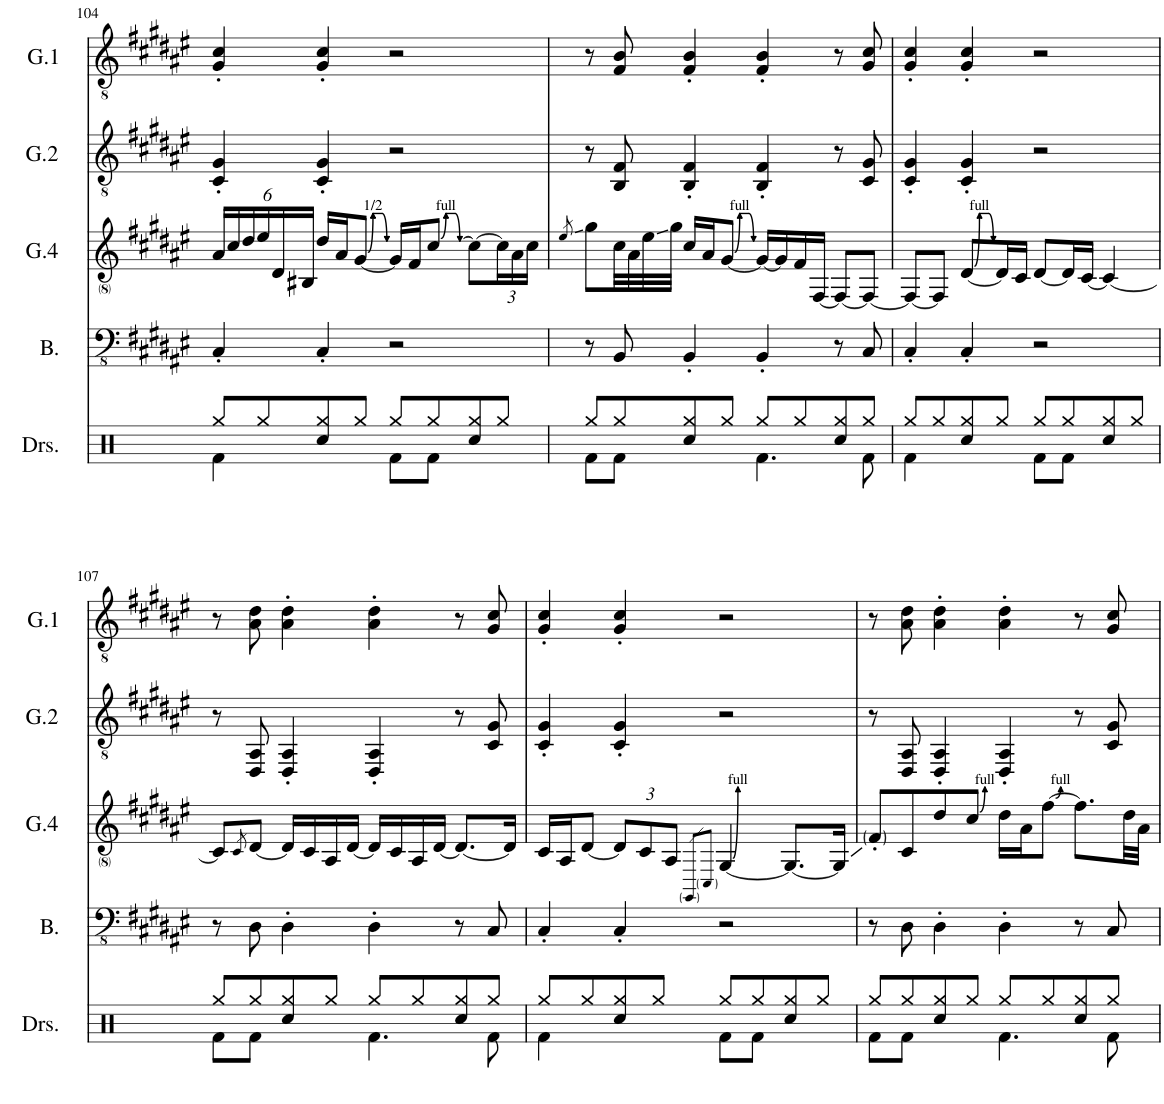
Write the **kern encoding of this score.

**kern	**kern	**kern	**kern
*part4	*part3	*part2	*part1
*staff4	*staff3	*staff2	*staff1
*I"Bass	*I"Guitar 4	*I"Guitar 2	*I"Guitar 1
*I'B.	*I'G.4	*I'G.2	*I'G.1
!!LO:PB:g=z
*clefFv4	*clefG2	*clefGv2	*clefGv2
*k[f#c#g#d#a#e#]	*k[f#c#g#d#a#e#]	*k[f#c#g#d#a#e#]	*k[f#c#g#d#a#e#]
*M4/4	*M4/4	*M4/4	*M4/4
*	*Xbrackettup	*	*
=104	=104	=104	=104
4CC#'/	24a#/LL	4C#/' 4G#/'	4G#/' 4c#/'
.	24cc#/	.	.
.	24dd#/	.	.
.	24ee#/	.	.
.	24d#/	.	.
.	24B#X/JJ	.	.
4CC#'/	16dd#/LL	4C#/' 4G#/'	4G#/' 4c#/'
.	16a#/J	.	.
.	[8g#/J	.	.
2r	16g#/LL]	2r	2r
.	16f#/J	.	.
.	[8cc#/J	.	.
.	8cc#\L_	.	.
.	24cc#\L]	.	.
.	24a#\	.	.
.	24cc#\JJ	.	.
=105	=105	=105	=105
.	8qee#/	.	.
8r	8gg#\L	8r	8r
8BBB/	32cc#\LL	8BB/ 8F#/	8F#/ 8B/
.	32a#\	.	.
.	32ee#\	.	.
.	32gg#\JJJ	.	.
4BBB'/	16cc#/LL	4BB/' 4F#/'	4F#/' 4B/'
.	16a#/J	.	.
.	[8g#/J	.	.
4BBB'/	16g#/LL_	4BB/' 4F#/'	4F#/' 4B/'
.	16g#/]	.	.
.	16f#/	.	.
.	[16F#/JJ	.	.
8r	8F#/L_	8r	8r
8CC#/	8F#/J_	8C#/ 8G#/	8G#/ 8c#/
=106	=106	=106	=106
4CC#'/	8F#/L_	4C#/' 4G#/'	4G#/' 4c#/'
.	8F#/J]	.	.
4CC#'/	[8d#/L	4C#/' 4G#/'	4G#/' 4c#/'
.	16d#/L]	.	.
.	16c#/JJ	.	.
2r	[8d#/L	2r	2r
.	16d#/L]	.	.
.	[16c#/JJ	.	.
.	4c#/_	.	.
!!LO:LB:g=z
=107	=107	=107	=107
8r	8c#/L]	8r	8r
.	8qc#/	.	.
8DD#\	[8d#/J	8DD#/ 8AA#/	8A#\ 8d#\
4DD#'\	16d#/LL]	4DD#/' 4AA#/'	4A#\' 4d#\'
.	16c#/	.	.
.	16A#/	.	.
.	[16d#/JJ	.	.
4DD#'\	16d#/LL]	4DD#/' 4AA#/'	4A#\' 4d#\'
.	16c#/	.	.
.	16A#/	.	.
.	[16d#/JJ	.	.
8r	8.d#/L_	8r	8r
8CC#/	.	8C#/ 8G#/	8G#/ 8c#/
.	16d#/Jk]	.	.
=108	=108	=108	=108
4CC#'/	16c#/LL	4C#/' 4G#/'	4G#/' 4c#/'
.	16A#/J	.	.
.	[8d#/J	.	.
4CC#'/	12d#/L]	4C#/' 4G#/'	4G#/' 4c#/'
.	12c#/	.	.
.	12A#/J	.	.
.	8qGG#/L	.	.
.	8qC#/J	.	.
2r	[4G#/	2r	2r
.	8.G#/L_	.	.
.	16G#/Jk]	.	.
=109	=109	=109	=109
8r	8f#'/L	8r	8r
8DD#\	8c#/	8DD#/ 8AA#/	8A#\ 8d#\
4DD#'\	8dd#/	4DD#/' 4AA#/'	4A#\' 4d#\'
.	8cc#/J	.	.
4DD#'\	16dd#\LL	4DD#/' 4AA#/'	4A#\' 4d#\'
.	16a#\J	.	.
.	[8ff#\J	.	.
8r	8.ff#\L]	8r	8r
8CC#/	.	8C#/ 8G#/	8G#/ 8c#/
.	32dd#\LL	.	.
.	32a#\JJJ	.	.
=	=	=	=
*-	*-	*-	*-
